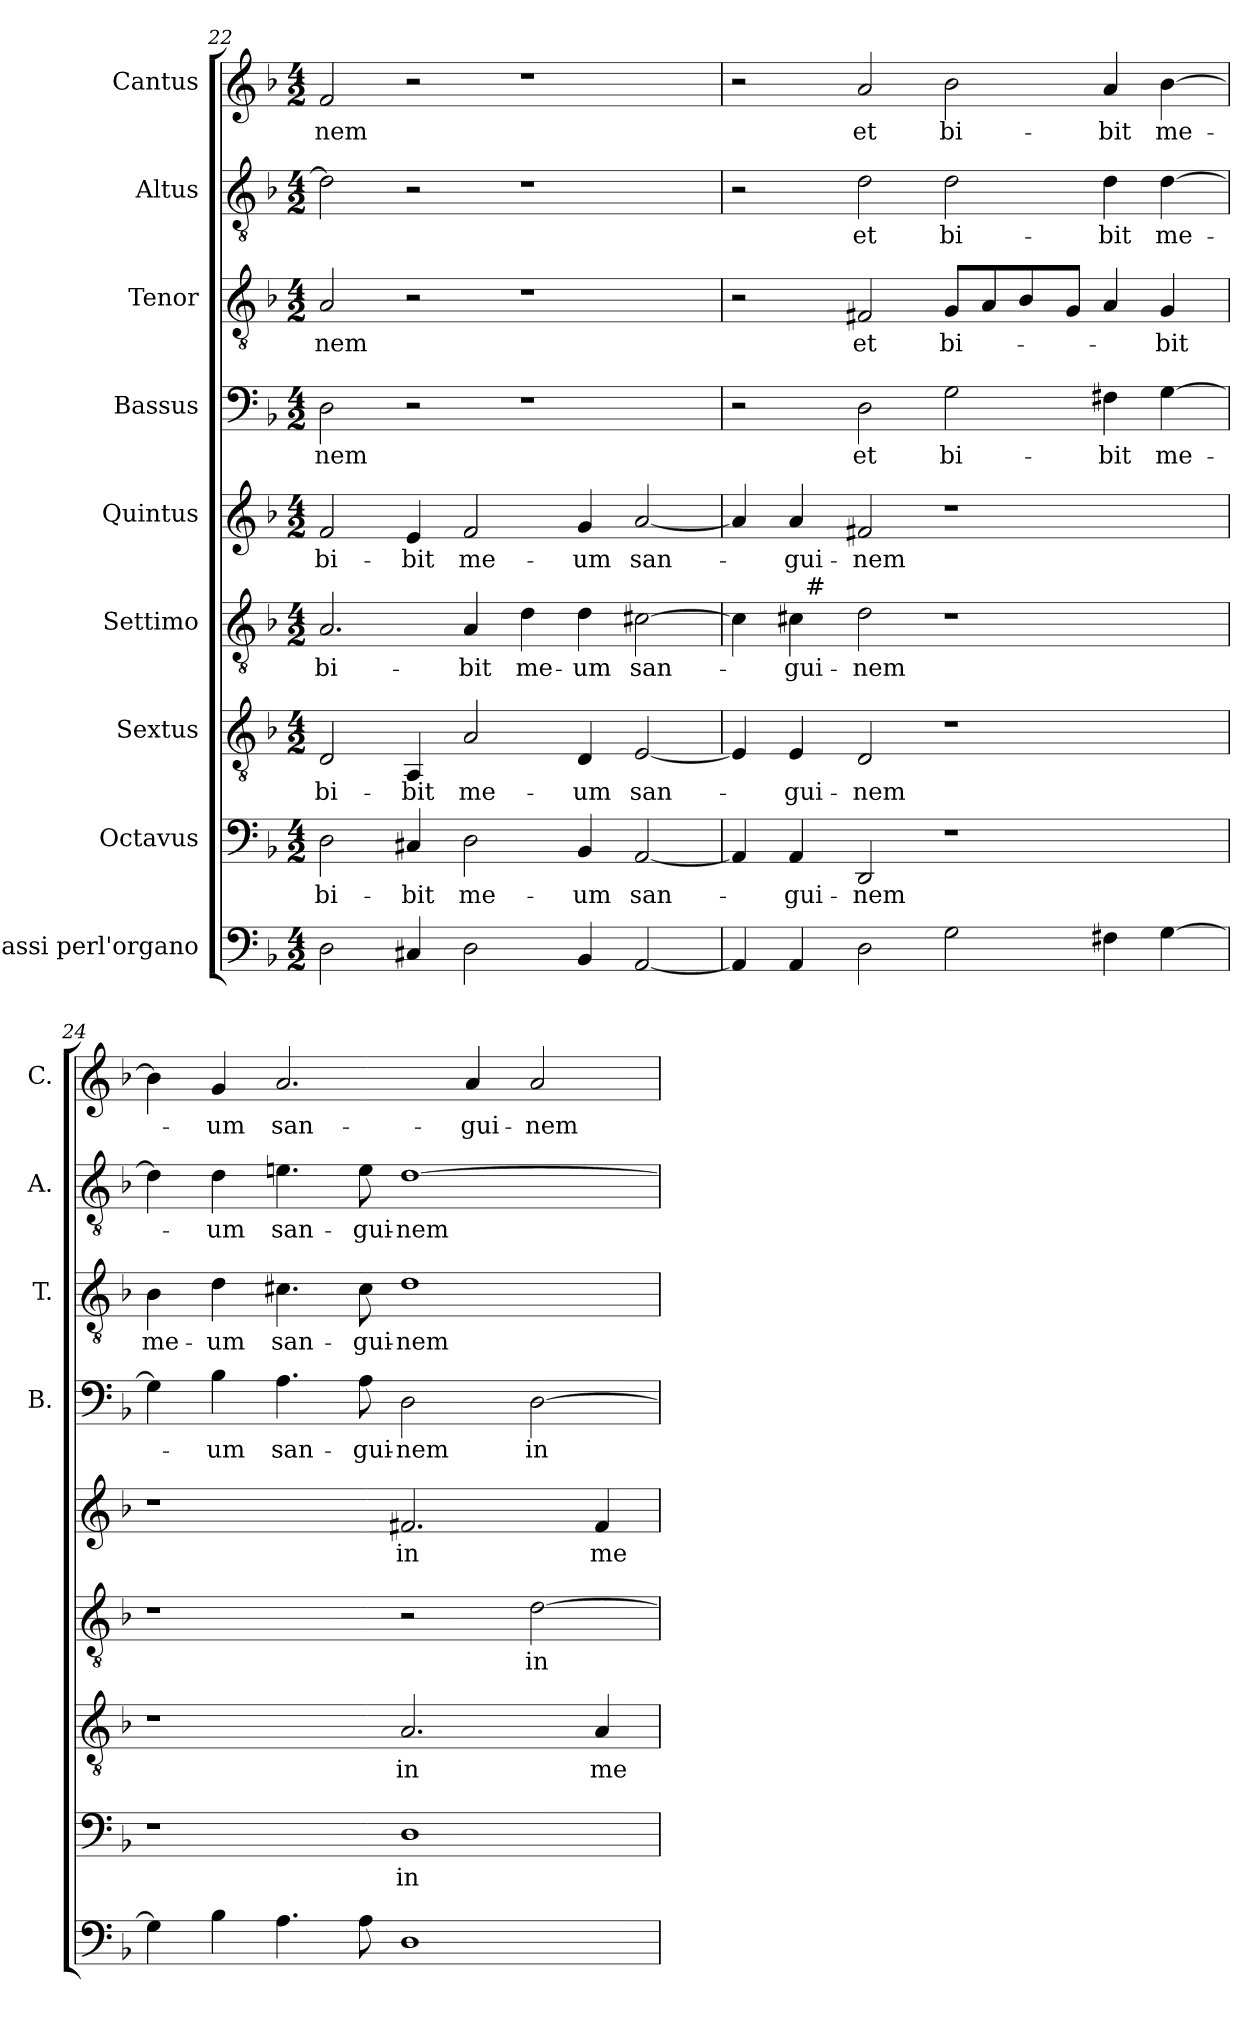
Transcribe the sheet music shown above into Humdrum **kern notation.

**kern	**kern	**text	**kern	**text	**kern	**text	**kern	**text	**kern	**text	**kern	**text	**kern	**text	**kern	**text
*part9	*part8	*part8	*part7	*part7	*part6	*part6	*part5	*part5	*part4	*part4	*part3	*part3	*part2	*part2	*part1	*part1
*staff9	*staff8	*staff8	*staff7	*staff7	*staff6	*staff6	*staff5	*staff5	*staff4	*staff4	*staff3	*staff3	*staff2	*staff2	*staff1	*staff1
*I"Bassi perl'organo	*I"Octavus	*	*I"Sextus	*	*I"Settimo	*	*I"Quintus	*	*I"Bassus	*	*I"Tenor	*	*I"Altus	*	*I"Cantus	*
*	*	*	*	*	*	*	*	*	*I'B.	*	*I'T.	*	*I'A.	*	*I'C.	*
*clefF4	*clefF4	*	*clefGv2	*	*clefGv2	*	*clefG2	*	*clefF4	*	*clefGv2	*	*clefGv2	*	*clefG2	*
*	*	*	*ITrd7c12	*	*ITrd7c12	*	*	*	*	*	*ITrd7c12	*	*ITrd7c12	*	*	*
*k[b-]	*k[b-]	*	*k[b-]	*	*k[b-]	*	*k[b-]	*	*k[b-]	*	*k[b-]	*	*k[b-]	*	*k[b-]	*
*d:	*d:	*	*d:	*	*d:	*	*d:	*	*d:	*	*d:	*	*d:	*	*d:	*
*M4/2	*M4/2	*	*M4/2	*	*M4/2	*	*M4/2	*	*M4/2	*	*M4/2	*	*M4/2	*	*M4/2	*
=22	=22	=22	=22	=22	=22	=22	=22	=22	=22	=22	=22	=22	=22	=22	=22	=22
!	!	!LO:LY:b	!	!LO:LY:b	!	!LO:LY:b	!	!LO:LY:b	!	!LO:LY:b	!	!LO:LY:b	!	!	!	!LO:LY:b
2D\	2D\	bi-	2DD/	bi-	2.AA/	bi-	2f/	bi-	2D\	-nem	2AA/	-nem	2D\]	.	2f/	-nem
!	!	!LO:LY:b	!	!LO:LY:b	!	!	!	!LO:LY:b	!	!	!	!	!	!	!	!
4C#X/	4C#X/	-bit	4AAA/	-bit	.	.	4e/	-bit	2r	.	2r	.	2r	.	2r	.
!	!	!LO:LY:b	!	!LO:LY:b	!	!LO:LY:b	!	!LO:LY:b	!	!	!	!	!	!	!	!
2D\	2D\	me-	2AA/	me-	4AA/	-bit	2f/	me-	.	.	.	.	.	.	.	.
!	!	!	!	!	!	!LO:LY:b	!	!	!	!	!	!	!	!	!	!
.	.	.	.	.	4D\	me-	.	.	1r	.	1r	.	1r	.	1r	.
!	!	!LO:LY:b	!	!LO:LY:b	!	!LO:LY:b	!	!LO:LY:b	!	!	!	!	!	!	!	!
4BB-/	4BB-/	-um	4DD/	-um	4D\	-um	4g/	-um	.	.	.	.	.	.	.	.
!	!	!LO:LY:b	!	!LO:LY:b	!	!LO:LY:b	!	!LO:LY:b	!	!	!	!	!	!	!	!
[<2AA/	[<2AA/	san-	[<2EE/	san-	[>2C#X\	san-	[<2a/	san-	.	.	.	.	.	.	.	.
!!LO:PB:g=z
=23	=23	=23	=23	=23	=23	=23	=23	=23	=23	=23	=23	=23	=23	=23	=23	=23
*	*	*	*	*	*^	*	*	*	*	*	*	*	*	*	*	*
4AA/]	4AA/]	.	4EE/]	.	4C#\]	4ryy	.	4a/]	.	2r	.	2r	.	2r	.	2r	.
!	!	!LO:LY:b	!	!LO:LY:b	!	!	!LO:LY:b	!	!LO:LY:b	!	!	!	!	!	!	!	!
4AA/	4AA/	-gui-	4EE/	-gui-	4C#\	32ryy	-gui-	4a/	-gui-	.	.	.	.	.	.	.	.
!	!	!	!	!	!	!LO:TX:a:t=#	!	!	!	!	!	!	!	!	!	!	!
.	.	.	.	.	.	1ryy	.	.	.	.	.	.	.	.	.	.	.
!	!	!LO:LY:b	!	!LO:LY:b	!	!	!LO:LY:b	!	!LO:LY:b	!	!LO:LY:b	!	!LO:LY:b	!	!LO:LY:b	!	!LO:LY:b
2D\	2DD/	-nem	2DD/	-nem	2D\	.	-nem	2f#X/	-nem	2D\	et	2FF#X/	et	2D\	et	2a/	et
!	!	!	!	!	!	!	!	!	!	!	!LO:LY:b	!	!LO:LY:b	!	!LO:LY:b	!	!LO:LY:b
2G\	1r	.	1r	.	1r	.	.	1r	.	2G\	bi-	8GG/L	bi-	2D\	bi-	2b-\	bi-
.	.	.	.	.	.	.	.	.	.	.	.	8AA/	.	.	.	.	.
.	.	.	.	.	.	.	.	.	.	.	.	8BB-/	.	.	.	.	.
.	.	.	.	.	.	2ryy	.	.	.	.	.	.	.	.	.	.	.
.	.	.	.	.	.	.	.	.	.	.	.	8GG/J	.	.	.	.	.
!	!	!	!	!	!	!	!	!	!	!	!LO:LY:b	!	!	!	!LO:LY:b	!	!LO:LY:b
4F#X\	.	.	.	.	.	.	.	.	.	4F#X\	-bit	4AA/	.	4D\	-bit	4a/	-bit
!	!	!	!	!	!	!	!	!	!	!	!LO:LY:b	!	!LO:LY:b	!	!LO:LY:b	!	!LO:LY:b
[>4G\	.	.	.	.	.	.	.	.	.	[>4G\	me-	4GG/	-bit	[>4D\	me-	[>4b-\	me-
.	.	.	.	.	.	8..ryy	.	.	.	.	.	.	.	.	.	.	.
=24	=24	=24	=24	=24	=24	=24	=24	=24	=24	=24	=24	=24	=24	=24	=24	=24	=24
!	!	!	!	!	!	!	!	!	!	!	!	!	!LO:LY:b	!	!	!	!
*	*	*	*	*	*v	*v	*	*	*	*	*	*	*	*	*	*	*
4G\]	1r	.	1r	.	1r	.	1r	.	4G\]	.	4BB-\	me-	4D\]	.	4b-\]	.
!	!	!	!	!	!	!	!	!	!	!LO:LY:b	!	!LO:LY:b	!	!LO:LY:b	!	!LO:LY:b
4B-\	.	.	.	.	.	.	.	.	4B-\	-um	4D\	-um	4D\	-um	4g/	-um
!	!	!	!	!	!	!	!	!	!	!LO:LY:b	!	!LO:LY:b	!	!LO:LY:b	!	!LO:LY:b
4.A\	.	.	.	.	.	.	.	.	4.A\	san-	4.C#X\	san-	4.En\	san-	2.a/	san-
!	!	!	!	!	!	!	!	!	!	!LO:LY:b	!	!LO:LY:b	!	!LO:LY:b	!	!
8A\	.	.	.	.	.	.	.	.	8A\	-gui-	8C#\	-gui-	8E\	-gui-	.	.
!	!	!LO:LY:b	!	!LO:LY:b	!	!	!	!LO:LY:b	!	!LO:LY:b	!	!LO:LY:b	!	!LO:LY:b	!	!
1D	1D	in	2.AA/	in	2r	.	2.f#X/	in	2D\	-nem	1D	-nem	[>1D	-nem	.	.
!	!	!	!	!	!	!	!	!	!	!	!	!	!	!	!	!LO:LY:b
.	.	.	.	.	.	.	.	.	.	.	.	.	.	.	4a/	-gui-
!	!	!	!	!	!	!LO:LY:b	!	!	!	!LO:LY:b	!	!	!	!	!	!LO:LY:b
.	.	.	.	.	[>2D\	in	.	.	[>2D\	in	.	.	.	.	2a/	-nem
!	!	!	!	!LO:LY:b	!	!	!	!LO:LY:b	!	!	!	!	!	!	!	!
.	.	.	4AA/	me	.	.	4f#/	me	.	.	.	.	.	.	.	.
=	=	=	=	=	=	=	=	=	=	=	=	=	=	=	=	=
*-	*-	*-	*-	*-	*-	*-	*-	*-	*-	*-	*-	*-	*-	*-	*-	*-
